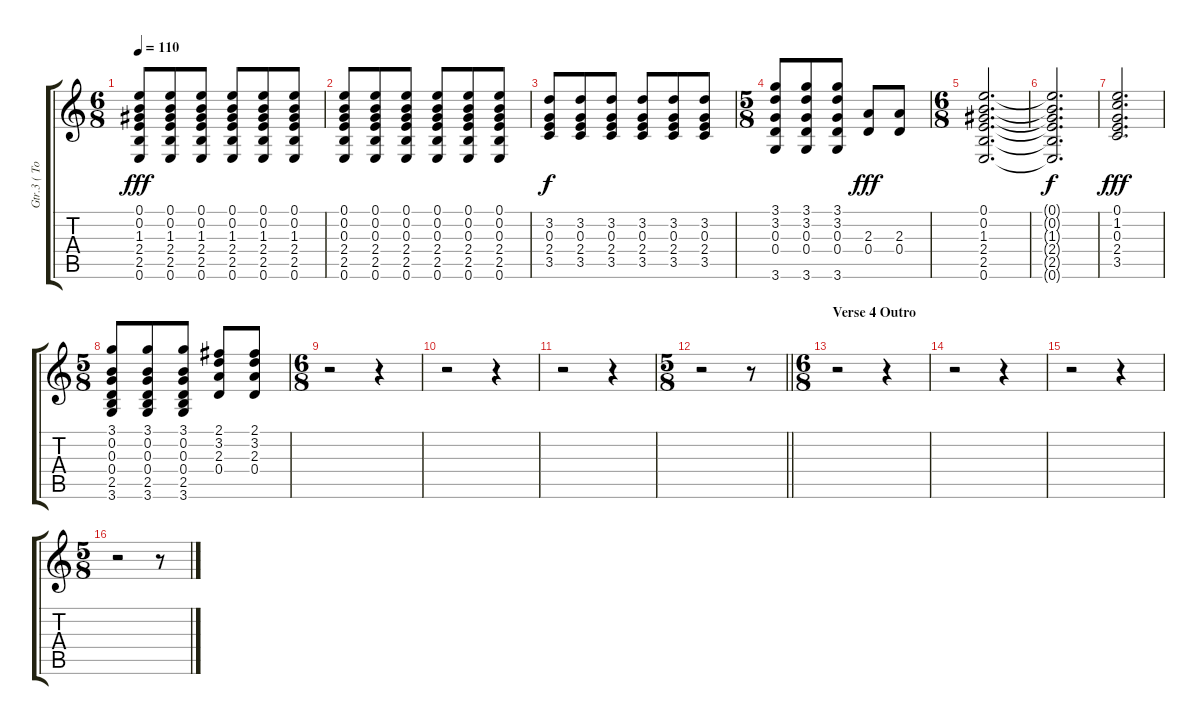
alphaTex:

\track ("Gtr.3 ( Tom Yorke )" "Gtr.3 ( To") {instrument distortionguitar}
\staff {score tabs}
\tuning (E4 B3 G3 D3 A2 E2) {hide}
\ts (6 8)
\tempo 110
\clef g2
\ks c
(0.1 0.2 1.3 2.4 2.5 0.6).8{dy fff} (0.1 0.2 1.3 2.4 2.5 0.6).8 (0.1 0.2 1.3 2.4 2.5 0.6).8 (0.1 0.2 1.3 2.4 2.5 0.6).8 (0.1 0.2 1.3 2.4 2.5 0.6).8 (0.1 0.2 1.3 2.4 2.5 0.6).8 |
(0.1 0.2 0.3 2.4 2.5 0.6).8 (0.1 0.2 0.3 2.4 2.5 0.6).8 (0.1 0.2 0.3 2.4 2.5 0.6).8 (0.1 0.2 0.3 2.4 2.5 0.6).8 (0.1 0.2 0.3 2.4 2.5 0.6).8 (0.1 0.2 0.3 2.4 2.5 0.6).8 |
(3.2 0.3 2.4 3.5).8{dy f} (3.2 0.3 2.4 3.5).8 (3.2 0.3 2.4 3.5).8 (3.2 0.3 2.4 3.5).8 (3.2 0.3 2.4 3.5).8 (3.2 0.3 2.4 3.5).8 |
\ts (5 8)
(3.1 3.2 0.3 0.4 3.6).8 (3.1 3.2 0.3 0.4 3.6).8 (3.1 3.2 0.3 0.4 3.6).8 (2.3 0.4).8{dy fff} (2.3 0.4).8 |
\ts (6 8)
(0.1 0.2 1.3 2.4 2.5 0.6).2{d} |
(0.1{t} 0.2{t} 1.3{t} 2.4{t} 2.5{t} 0.6{t}).2{d dy f} |
(0.1 1.2 0.3 2.4 3.5).2{d dy fff} |
\ts (5 8)
(3.1 0.2 0.3 0.4 2.5 3.6).8 (3.1 0.2 0.3 0.4 2.5 3.6).8 (3.1 0.2 0.3 0.4 2.5 3.6).8 (2.1 3.2 2.3 0.4).8 (2.1 3.2 2.3 0.4).8 |
\ts (6 8)
r.2 r.4 |
r.2 r.4 |
r.2 r.4 |
\ts (5 8)
\barLineRight lightlight
r.2 r.8 |
\ts (6 8)
\section ("" "Verse 4 Outro")
r.2 r.4 |
r.2 r.4 |
r.2 r.4 |
\ts (5 8)
r.2 r.8
